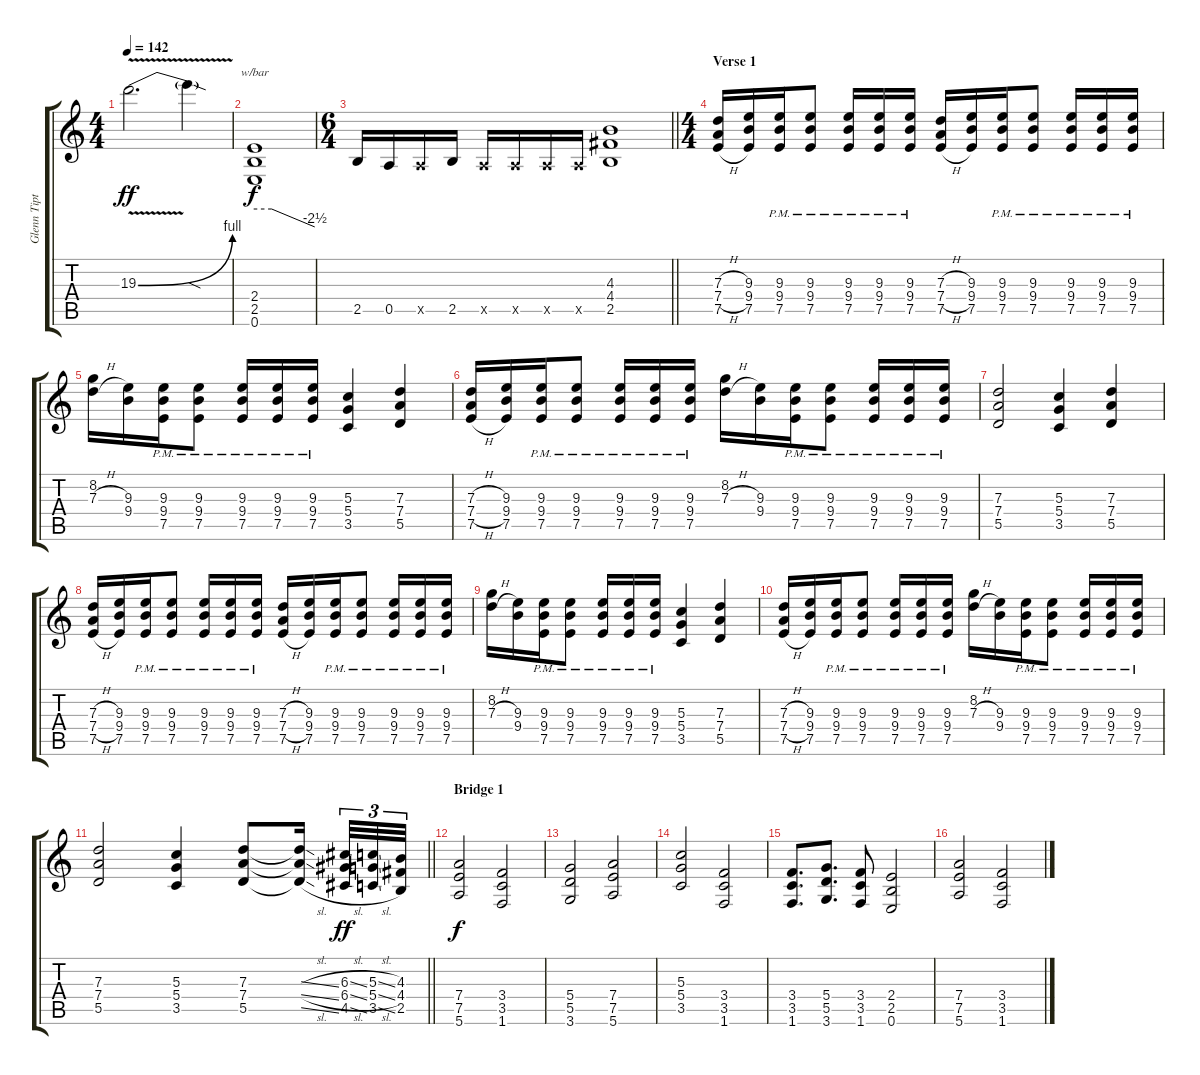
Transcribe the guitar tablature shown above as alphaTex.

\track ("Glenn Tipton" "Glenn Tipt") {instrument distortionguitar}
\staff {score tabs}
\tuning (E4 B3 G3 D3 A2 E2) {hide}
\ts (4 4)
\tempo 142
\clef g2
\ks c
19.3{be (bend 0 0 60 4) v}.2{d dy ff} 19.3{sod t}.4 |
(2.4 2.5 0.6).1{tbe (custom default 0 0 17 0 60 -10) dy f volume 14 balance 15} |
\ts (6 4)
\barLineRight lightlight
2.5.16 0.5.16 0.5{x}.16 2.5.16 0.5{x}.16 0.5{x}.16 0.5{x}.16 0.5{x}.16 (4.3 4.4 2.5).1 |
\ts (4 4)
\section ("" "Verse 1")
(7.3{h} 7.4{h} 7.5{h}).16 (9.3 9.4 7.5).16 (9.3{pm} 9.4{pm} 7.5{pm}).16 (9.3{pm} 9.4{pm} 7.5{pm}).8 (9.3{pm} 9.4{pm} 7.5{pm}).16 (9.3{pm} 9.4{pm} 7.5{pm}).16 (9.3{pm} 9.4{pm} 7.5{pm}).16 (7.3{h} 7.4{h} 7.5{h}).16 (9.3 9.4 7.5).16 (9.3{pm} 9.4{pm} 7.5{pm}).16 (9.3{pm} 9.4{pm} 7.5{pm}).8 (9.3{pm} 9.4{pm} 7.5{pm}).16 (9.3{pm} 9.4{pm} 7.5{pm}).16 (9.3{pm} 9.4{pm} 7.5{pm}).16 |
(8.2 7.3{h}).16 (9.3 9.4).16 (9.3{pm} 9.4{pm} 7.5{pm}).16 (9.3{pm} 9.4{pm} 7.5{pm}).8 (9.3{pm} 9.4{pm} 7.5{pm}).16 (9.3{pm} 9.4{pm} 7.5{pm}).16 (9.3{pm} 9.4{pm} 7.5{pm}).16 (5.3 5.4 3.5).4 (7.3 7.4 5.5).4 |
(7.3{h} 7.4{h} 7.5{h}).16 (9.3 9.4 7.5).16 (9.3{pm} 9.4{pm} 7.5{pm}).16 (9.3{pm} 9.4{pm} 7.5{pm}).8 (9.3{pm} 9.4{pm} 7.5{pm}).16 (9.3{pm} 9.4{pm} 7.5{pm}).16 (9.3{pm} 9.4{pm} 7.5{pm}).16 (8.2 7.3{h}).16 (9.3 9.4).16 (9.3{pm} 9.4{pm} 7.5{pm}).16 (9.3{pm} 9.4{pm} 7.5{pm}).8 (9.3{pm} 9.4{pm} 7.5{pm}).16 (9.3{pm} 9.4{pm} 7.5{pm}).16 (9.3{pm} 9.4{pm} 7.5{pm}).16 |
(7.3 7.4 5.5).2 (5.3 5.4 3.5).4 (7.3 7.4 5.5).4 |
(7.3{h} 7.4{h} 7.5{h}).16 (9.3 9.4 7.5).16 (9.3{pm} 9.4{pm} 7.5{pm}).16 (9.3{pm} 9.4{pm} 7.5{pm}).8 (9.3{pm} 9.4{pm} 7.5{pm}).16 (9.3{pm} 9.4{pm} 7.5{pm}).16 (9.3{pm} 9.4{pm} 7.5{pm}).16 (7.3{h} 7.4{h} 7.5{h}).16 (9.3 9.4 7.5).16 (9.3{pm} 9.4{pm} 7.5{pm}).16 (9.3{pm} 9.4{pm} 7.5{pm}).8 (9.3{pm} 9.4{pm} 7.5{pm}).16 (9.3{pm} 9.4{pm} 7.5{pm}).16 (9.3{pm} 9.4{pm} 7.5{pm}).16 |
(8.2 7.3{h}).16 (9.3 9.4).16 (9.3{pm} 9.4{pm} 7.5{pm}).16 (9.3{pm} 9.4{pm} 7.5{pm}).8 (9.3{pm} 9.4{pm} 7.5{pm}).16 (9.3{pm} 9.4{pm} 7.5{pm}).16 (9.3{pm} 9.4{pm} 7.5{pm}).16 (5.3 5.4 3.5).4 (7.3 7.4 5.5).4 |
(7.3{h} 7.4{h} 7.5{h}).16 (9.3 9.4 7.5).16 (9.3{pm} 9.4{pm} 7.5{pm}).16 (9.3{pm} 9.4{pm} 7.5{pm}).8 (9.3{pm} 9.4{pm} 7.5{pm}).16 (9.3{pm} 9.4{pm} 7.5{pm}).16 (9.3{pm} 9.4{pm} 7.5{pm}).16 (8.2 7.3{h}).16 (9.3 9.4).16 (9.3{pm} 9.4{pm} 7.5{pm}).16 (9.3{pm} 9.4{pm} 7.5{pm}).8 (9.3{pm} 9.4{pm} 7.5{pm}).16 (9.3{pm} 9.4{pm} 7.5{pm}).16 (9.3{pm} 9.4{pm} 7.5{pm}).16 |
\barLineRight lightlight
(7.3 7.4 5.5).2 (5.3 5.4 3.5).4 (7.3 7.4 5.5).8 (7.3{sl t} 7.4{sl t} 5.5{sl t}).16{beam splitsecondary} (6.3{sl} 6.4{sl} 4.5{sl}).32{tu (3 2) dy ff} (5.3{sl} 5.4{sl} 3.5{sl}).32{tu (3 2)} (4.3 4.4 2.5).32{tu (3 2)} |
\section ("" "Bridge 1")
(7.4 7.5 5.6).2{dy f} (3.4 3.5 1.6).2 |
(5.4 5.5 3.6).2 (7.4 7.5 5.6).2 |
(5.3 5.4 3.5).2 (3.4 3.5 1.6).2 |
(3.4 3.5 1.6).8{d} (5.4 5.5 3.6).8{d} (3.4 3.5 1.6).8 (2.4 2.5 0.6).2 |
(7.4 7.5 5.6).2 (3.4 3.5 1.6).2
